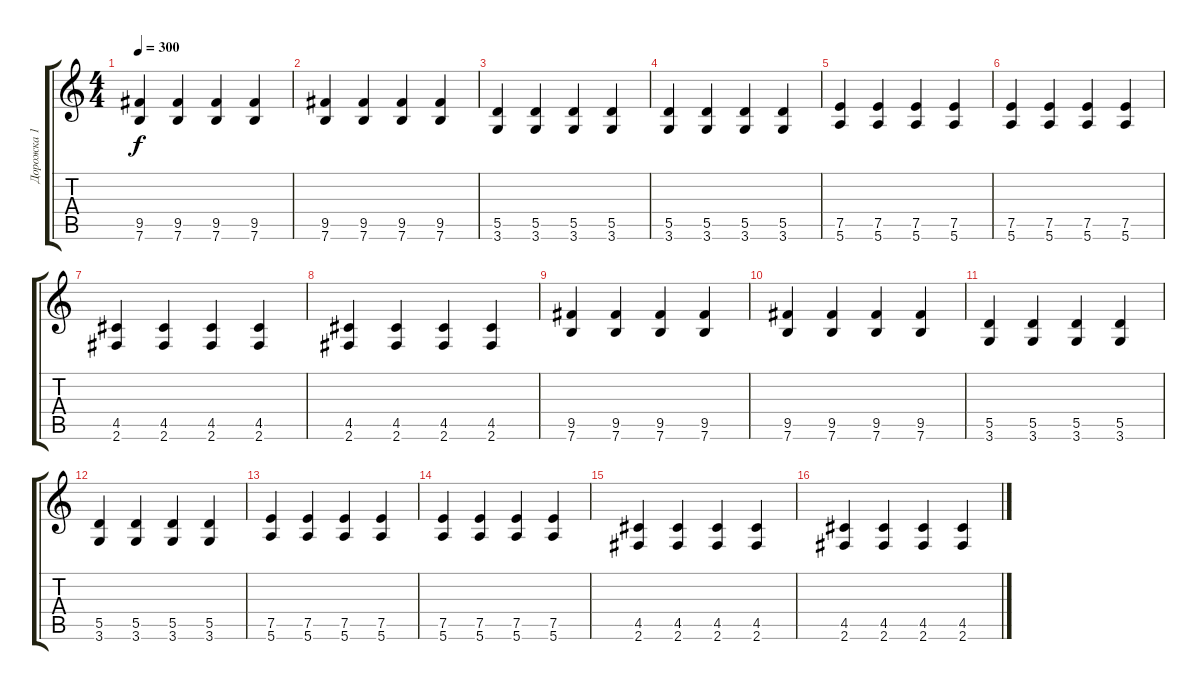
\track ("Дорожка 1" "Дорожка 1") {instrument overdrivenguitar}
\staff {score tabs}
\tuning (E4 B3 G3 D3 A2 E2) {hide}
\ts (4 4)
\tempo 300
\clef g2
\ks c
(9.5 7.6).4{dy f} (9.5 7.6).4 (9.5 7.6).4 (9.5 7.6).4 |
(9.5 7.6).4 (9.5 7.6).4 (9.5 7.6).4 (9.5 7.6).4 |
(5.5 3.6).4 (5.5 3.6).4 (5.5 3.6).4 (5.5 3.6).4 |
(5.5 3.6).4 (5.5 3.6).4 (5.5 3.6).4 (5.5 3.6).4 |
(7.5 5.6).4 (7.5 5.6).4 (7.5 5.6).4 (7.5 5.6).4 |
(7.5 5.6).4 (7.5 5.6).4 (7.5 5.6).4 (7.5 5.6).4 |
(4.5 2.6).4 (4.5 2.6).4 (4.5 2.6).4 (4.5 2.6).4 |
(4.5 2.6).4 (4.5 2.6).4 (4.5 2.6).4 (4.5 2.6).4 |
(9.5 7.6).4 (9.5 7.6).4 (9.5 7.6).4 (9.5 7.6).4 |
(9.5 7.6).4 (9.5 7.6).4 (9.5 7.6).4 (9.5 7.6).4 |
(5.5 3.6).4 (5.5 3.6).4 (5.5 3.6).4 (5.5 3.6).4 |
(5.5 3.6).4 (5.5 3.6).4 (5.5 3.6).4 (5.5 3.6).4 |
(7.5 5.6).4 (7.5 5.6).4 (7.5 5.6).4 (7.5 5.6).4 |
(7.5 5.6).4 (7.5 5.6).4 (7.5 5.6).4 (7.5 5.6).4 |
(4.5 2.6).4 (4.5 2.6).4 (4.5 2.6).4 (4.5 2.6).4 |
(4.5 2.6).4 (4.5 2.6).4 (4.5 2.6).4 (4.5 2.6).4
